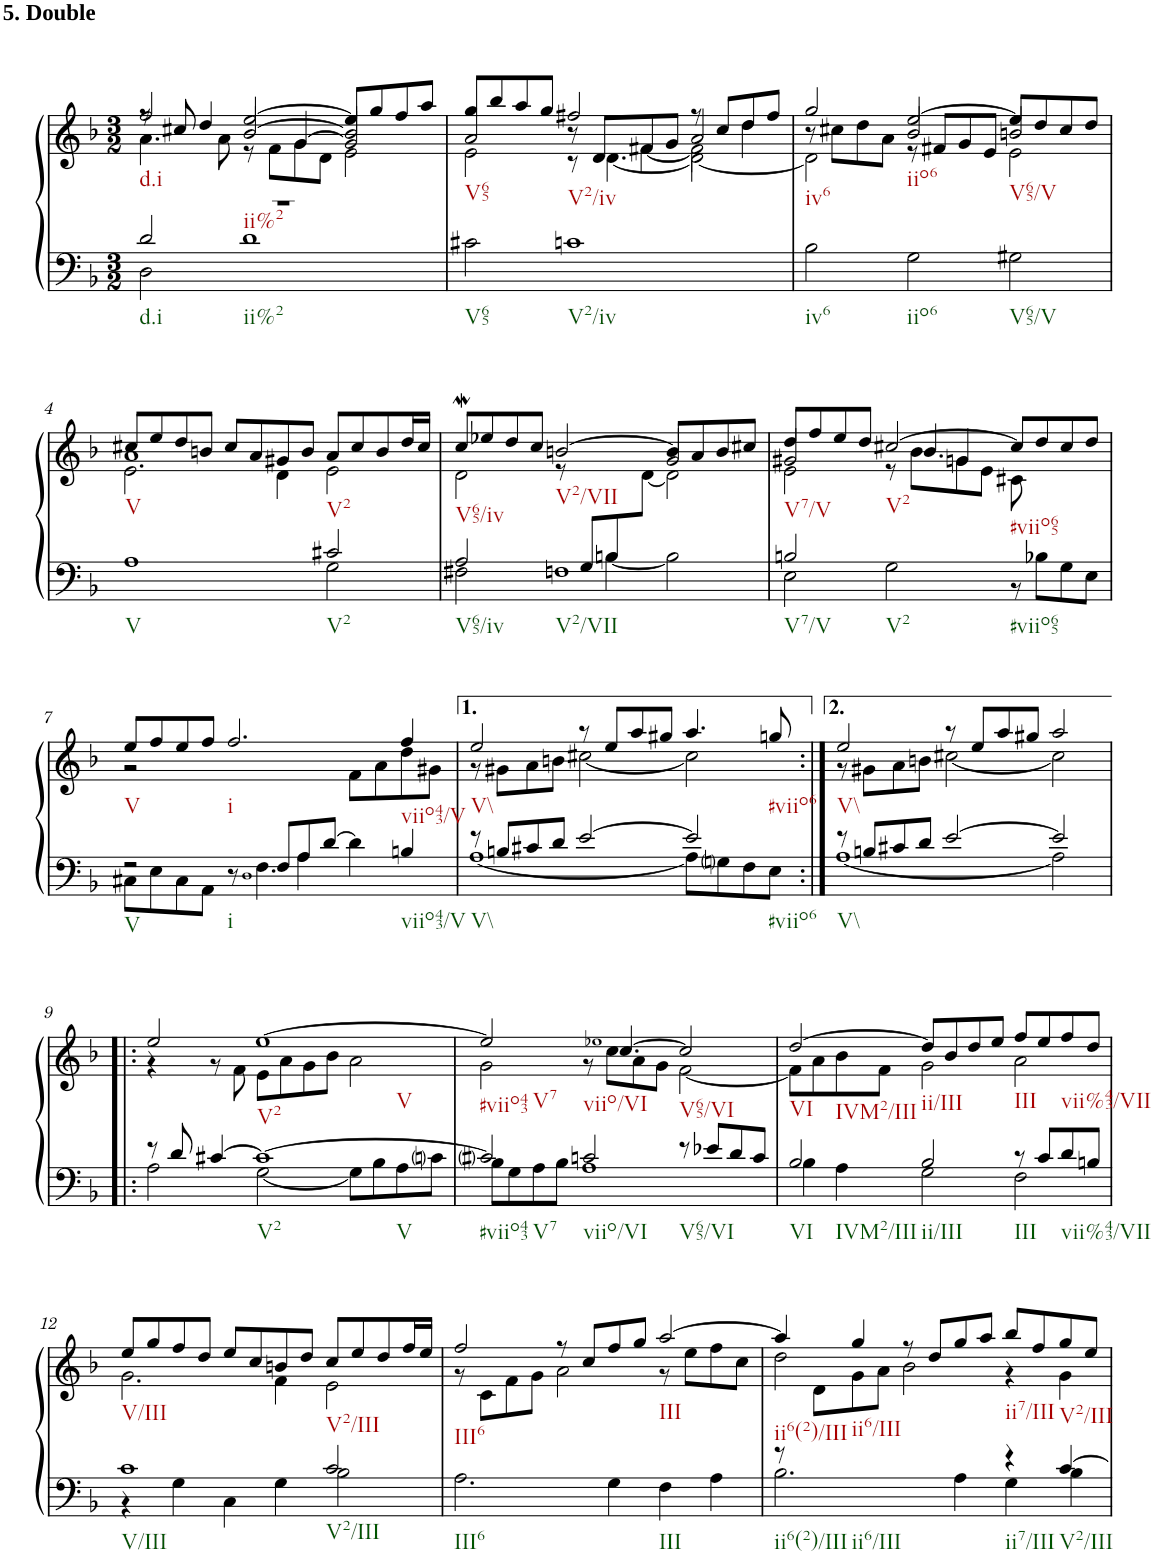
**kern	**kern
*part1	*part1
*staff2	*staff1
*I"Midi_2	*
*clefF4	*clefG2
*k[b-]	*k[b-]
*M3/2	*M3/2
=1	=1
*^	*^
*	*	*	*^
*	*	*	*	*^
*	*	*	*	*	*^
!	!	!LO:TX:a:B:t=5. Double	!	!	!	!
2d/	2D\	2ff/	8r	4.a\	1.r	2.ryy
.	.	.	8cc#X/	.	.	.
.	.	.	4dd/	.	.	.
.	.	.	.	8a\	.	.
4ryy	1d	[2ee/	[2b-/	8r	.	.
.	.	.	.	8f\L	.	.
2.ryy	.	.	.	8g\	.	[4g/
.	.	.	.	8d\J	.	.
.	.	8ee/L]	2b-/]	2e\	.	2g/]
.	.	8gg/	.	.	.	.
.	.	8ff/	.	.	.	.
.	.	8aa/J	.	.	.	.
=2	=2	=2	=2	=2	=2	=2
2ryy	2c#X\	8gg/L	2a/	2e\	2ryy	2.ryy
.	.	8bb-/	.	.	.	.
.	.	8aa/	.	.	.	.
.	.	8gg/J	.	.	.	.
4ryy	1cn	2ff#X/	8r	8r	2ryy	.
.	.	.	8d/L	[4.d\	.	.
2.ryy	.	.	8f#X/	.	.	[4f#\
.	.	.	8g/J	.	.	.
.	.	8r	2a/	2d\_	4ryy	2f#\]
.	.	8cc/L	.	.	.	.
.	.	8dd/	.	.	4dd\	.
.	.	8ff#/J	.	.	.	.
*	*	*	*	*	*v	*v
=3	=3	=3	=3	=3	=3
2ryy	2B-\	2gg/	8r	2d\]	1.ryy
.	.	.	8cc#X\L	.	.
.	.	.	8dd\	.	.
.	.	.	8a\J	.	.
2ryy	2G\	[2ee/	2b-/	8r	.
.	.	.	.	8f#X/L	.
.	.	.	.	8g/	.
.	.	.	.	8e/J	.
2ryy	2G#X\	8ee/L]	2bn/	2e\	.
.	.	8dd/	.	.	.
.	.	8cc#/	.	.	.
.	.	8dd/J	.	.	.
*	*	*	*	*v	*v
!!LO:LB:g=z
=4	=4	=4	=4	=4
2ryy	1A	8cc#X/L	1a	2.e\
.	.	8ee/	.	.
.	.	8dd/	.	.
.	.	8bn/J	.	.
2ryy	.	8cc#/L	.	.
.	.	8a/	.	.
.	.	8g#X/	.	4d\
.	.	8b/J	.	.
2c#X/	2G\	8a/L	2e\	2ryy
.	.	8cc#/	.	.
.	.	8b/	.	.
.	.	16dd/L	.	.
.	.	16cc#/JJ	.	.
=5	=5	=5	=5	=5
*	*^	*	*	*
8ryy	2A/	2F#X\	8ccW/L	2d\	2ryy
.	.	.	8ee-X/	.	.
.	.	.	8dd/	.	.
.	.	.	8cc/J	.	.
.	4ryy	1Fn	[2bn/	8r	2ryy
8G/L	.	.	.	4ryy	.
8Bn/	[4B\	.	.	.	.
2ryy	.	.	.	[8d\J	.
.	2B\]	.	8b/L]	2d\]	2g/
.	.	.	8a/	.	.
.	.	.	8b/	.	.
8ryy	.	.	8cc#X/J	.	.
*	*v	*v	*	*	*
=6	=6	=6	=6	=6
*	*	*	*	*^
2Bn/	2E\	8dd/L	2e\	2g#X/	8ryy
*	*	*	*	*v	*v
.	.	8ff/	.	.
.	.	8ee/	.	.
.	.	8dd/J	.	.
8ryy	2G\	[2cc#X/	8r	4ryy
*	*	*	*	*^
4.ryy	.	.	4.b-/	.	8b-\L
.	.	.	.	4gn/	8g\
.	.	.	.	.	8e\J
2ryy	8r	8cc#/L]	8c#X\	4ryy	2ryy
.	8B-X\L	8dd/	8ryy	.	.
.	8G\	8cc#/	8ryy	4ryy	.
.	8E\J	8dd/J	8ryy	.	.
*	*	*	*v	*v	*v
!!LO:LB:g=z
=7	=7	=7	=7
*	*^	*	*
2.ryy	2r	8C#X\L	8ee/L	2r
.	.	8E\	8ff/	.
.	.	8C#\	8ee/	.
.	.	8AA\J	8ff/J	.
.	8r	8ryy	2.ff/	4ryy
.	.	1qD	.	.
.	8F/L	4.F\	.	.
4A\	8A/	.	.	4ryy
.	[8d/J	.	.	.
2ryy	4d\]	2ryy	.	8f\L
.	.	.	.	8a\
.	4Bn/	.	4ff/	8dd\
.	.	.	.	8g#X\J
*	*v	*v	*	*
=8	=8	=8	=8
8r	[1A	2ee/	8r
8Bn/L	.	.	8g#X\L
8c#X/	.	.	8a\
8d/J	.	.	8bn\J
[2e/	.	8r	[2cc#X\
.	.	8ee/L	.
.	.	8aa/	.
.	.	8gg#X/J	.
2e/]	8A\L]	4.aa/	2cc#\]
.	8Gni\	.	.
.	8F\	.	.
.	8E\J	8ggn/	.
=8X1:|!	=8X1:|!	=8X1:|!	=8X1:|!
8r	[1A	2ee/	8r
8Bn/L	.	.	8g#X\L
8c#X/	.	.	8a\
8d/J	.	.	8bn\J
[2e/	.	8r	[2cc#X\
.	.	8ee/L	.
.	.	8aa/	.
.	.	8gg#X/J	.
2e/]	2A\]	2aa/	2cc#\]
!!LO:LB:g=z	!!
=9!|:	=9!|:	=9!|:	=9!|:
8r	2A\	2ee/	4r
8d/	.	.	.
[4c#X/	.	.	8r
.	.	.	8f\
1c#_	[2G\	[1ee	8e\L
.	.	.	8a\
.	.	.	8g\
.	.	.	8b-\J
.	8G\L]	.	2a\
.	8B-\	.	.
.	8A\	.	.
.	8cni\J	.	.
=10	=10	=10	=10
2c#i/]	8B-\L	2ee/]	2g\
.	8G\	.	.
.	8A\	.	.
.	8B-\J	.	.
2cn/	1A	8ryy	8r
.	.	1qee-X	.
.	.	[4.cc/	8cc\L
.	.	.	8a\
.	.	.	8g\J
8r	.	2cc/]	[2f\
8e-X/L	.	.	.
8d/	.	.	.
8c/J	.	.	.
=11	=11	=11	=11
2B-/	4B-\	[2dd/	8f\L]
.	.	.	8a\
.	4A\	.	8b-\
.	.	.	8f\J
2B-/	2G\	8dd/L]	2g\
.	.	8b-/	.
.	.	8dd/	.
.	.	8ee/J	.
8r	2F\	8ff/L	2a\
8c/L	.	8ee/	.
8d/	.	8ff/	.
8Bn/J	.	8dd/J	.
!!LO:LB:g=z	!!
=12	=12	=12	=12
1c	4r	8ee/L	2.g\
.	.	8gg/	.
.	4G\	8ff/	.
.	.	8dd/J	.
.	4C\	8ee/L	.
.	.	8cc/	.
.	4G\	8bn/	4f\
.	.	8dd/J	.
2c/	2B-\	8cc/L	2e\
.	.	8ee/	.
.	.	8dd/	.
.	.	16ff/L	.
.	.	16ee/JJ	.
=13	=13	=13	=13
1.ryy	2.A\	2ff/	8r
.	.	.	8c\L
.	.	.	8f\
.	.	.	8g\J
.	.	8r	2a\
.	.	8cc/L	.
.	4G\	8ff/	.
.	.	8gg/J	.
.	4F\	[2aa/	8r
.	.	.	8ee\L
.	4A\	.	8ff\
.	.	.	8cc\J
=14	=14	=14	=14
*	*	*	*^
8r	2.B-\	4aa/]	2dd\	8ryy
4.ryy	.	.	.	8d\L
.	.	4gg/	.	8g\
.	.	.	.	8a\J
2ryy	.	8r	2b-\	1ryy
.	.	8dd/L	.	.
.	4A\	8gg/	.	.
.	.	8aa/J	.	.
4r	4G\	8bb-/L	4r	.
.	.	8ff/	.	.
[4c/	4B-\	8gg/	4g\	.
.	.	8ee/J	.	.
*v	*v	*	*	*
*	*v	*v	*v
=	=
*-	*-
